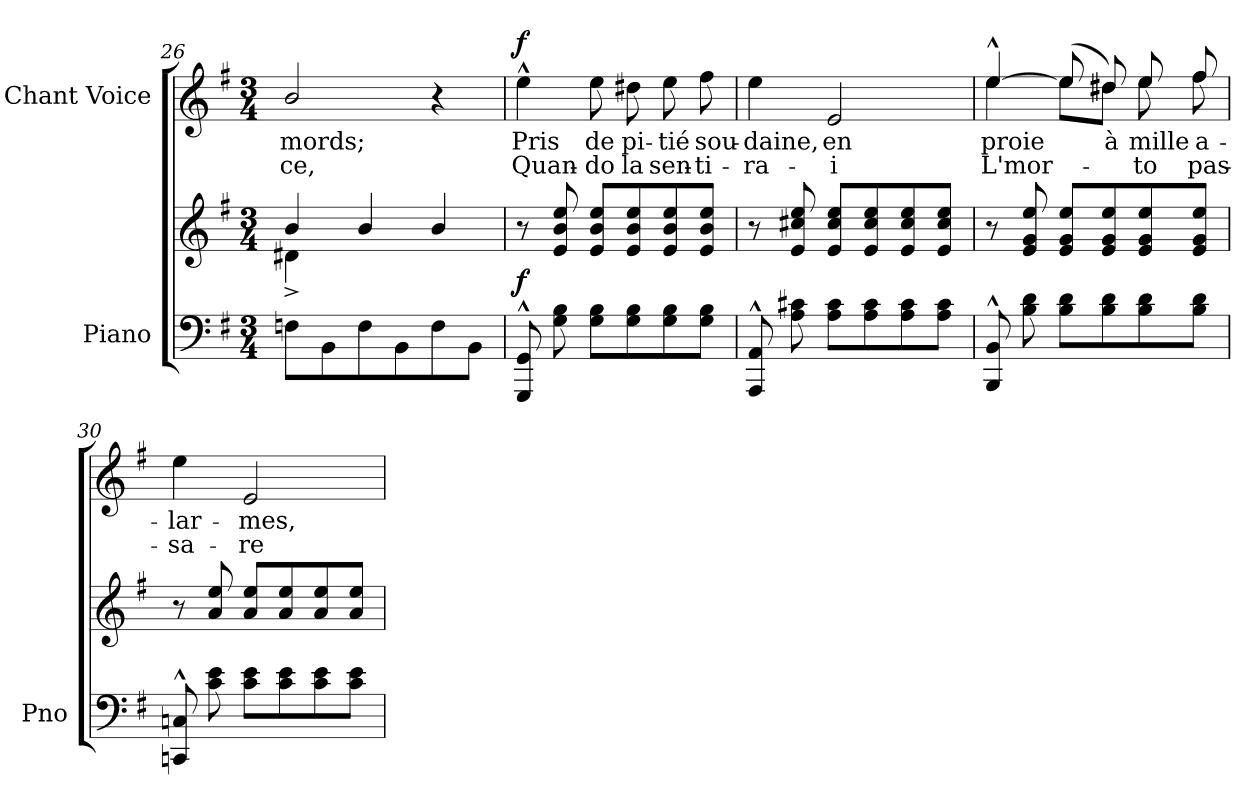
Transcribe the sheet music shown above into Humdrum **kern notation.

**kern	**kern	**dynam	**kern	**text	**text	**dynam
*part2	*part2	*part2	*part1	*part1	*part1	*part1
*staff3	*staff2	*staff2/3	*staff1	*staff1	*staff1	*staff1
*I"Piano	*	*	*I"Chant Voice	*	*	*
*I'Pno	*	*	*	*	*	*
*clefF4	*clefG2	*	*clefG2	*	*	*
*k[f#]	*k[f#]	*	*k[f#]	*	*	*
*M3/4	*M3/4	*	*M3/4	*	*	*
=26	=26	=26	=26	=26	=26	=26
*	*^	*	*	*	*	*
!	!	!	!	!	!LO:LY:b	!LO:LY:b	!
8Fn\L	4b/	4d#X^\	.	2b/	-mords;	-ce,	.
8BB\	.	.	.	.	.	.	.
8F\	4b/	2ryy	.	.	.	.	.
8BB\	.	.	.	.	.	.	.
8F\	4b/	.	.	4r	.	.	.
8BB\J	.	.	.	.	.	.	.
*	*v	*v	*	*	*	*	*
=27	=27	=27	=27	=27	=27	=27
!	!	!LO:DY:a=2	!	!LO:LY:b	!LO:LY:b	!LO:DY:a
8GGG/^^ 8GG/^^	8r	f	4ee^^\	Pris	Quan-	f
8G\ 8B\	8e/ 8b/ 8ee/	.	.	.	.	.
!	!	!	!	!LO:LY:b	!LO:LY:b	!
8G\ 8B\L	8e/ 8b/ 8ee/L	.	8ee\	de	-do	.
!	!	!	!	!LO:LY:b	!LO:LY:b	!
8G\ 8B\	8e/ 8b/ 8ee/	.	8dd#X\	pi-	la	.
!	!	!	!	!LO:LY:b	!LO:LY:b	!
8G\ 8B\	8e/ 8b/ 8ee/	.	8ee\	-tié	sen-	.
!	!	!	!	!LO:LY:b	!LO:LY:b	!
8G\ 8B\J	8e/ 8b/ 8ee/J	.	8ff#\	sou-	-ti-	.
=28	=28	=28	=28	=28	=28	=28
!	!	!	!	!LO:LY:b	!LO:LY:b	!
8AAA/^^ 8AA/^^	8r	.	4ee\	-daine,	-ra-	.
8A\ 8c#X\	8e/ 8cc#X/ 8ee/	.	.	.	.	.
!	!	!	!	!LO:LY:b	!LO:LY:b	!
8A\ 8c#\L	8e/ 8cc#/ 8ee/L	.	2e/	en	-i	.
8A\ 8c#\	8e/ 8cc#/ 8ee/	.	.	.	.	.
8A\ 8c#\	8e/ 8cc#/ 8ee/	.	.	.	.	.
8A\ 8c#\J	8e/ 8cc#/ 8ee/J	.	.	.	.	.
!!LO:LB:g=z
=29	=29	=29	=29	=29	=29	=29
!	!	!	!	!LO:LY:b	!LO:LY:b	!
*	*	*	*^	*	*	*
8BBB/^^ 8BB/^^	8r	.	[4ee^^/	4ee\	proie	L'mor-	.
8B\ 8d\	8e/ 8g/ 8ee/	.	.	.	.	.	.
8B\ 8d\L	8e/ 8g/ 8ee/L	.	(8ee/]	8ee\L	.	.	.
!	!	!	!	!	!LO:LY:b	!	!
8B\ 8d\	8e/ 8g/ 8ee/	.	8dd#X/)	8dd#\J	à	.	.
!	!	!	!	!	!LO:LY:b	!LO:LY:b	!
8B\ 8d\	8e/ 8g/ 8ee/	.	8ee/	8ee\	mille	-to	.
!	!	!	!	!	!LO:LY:b	!LO:LY:b	!
8B\ 8d\J	8e/ 8g/ 8ee/J	.	8ff#/	8ff#\	a-	pas-	.
=30	=30	=30	=30	=30	=30	=30	=30
!	!	!	!	!	!LO:LY:b	!LO:LY:b	!
*	*	*	*v	*v	*	*	*
8CCn/^^ 8Cn/^^	8r	.	4ee\	-lar-	-sa-	.
8c\ 8e\	8a/ 8ee/	.	.	.	.	.
!	!	!	!	!LO:LY:b	!LO:LY:b	!
8c\ 8e\L	8a/ 8ee/L	.	2e/	-mes,	-re	.
8c\ 8e\	8a/ 8ee/	.	.	.	.	.
8c\ 8e\	8a/ 8ee/	.	.	.	.	.
8c\ 8e\J	8a/ 8ee/J	.	.	.	.	.
=	=	=	=	=	=	=
*-	*-	*-	*-	*-	*-	*-
